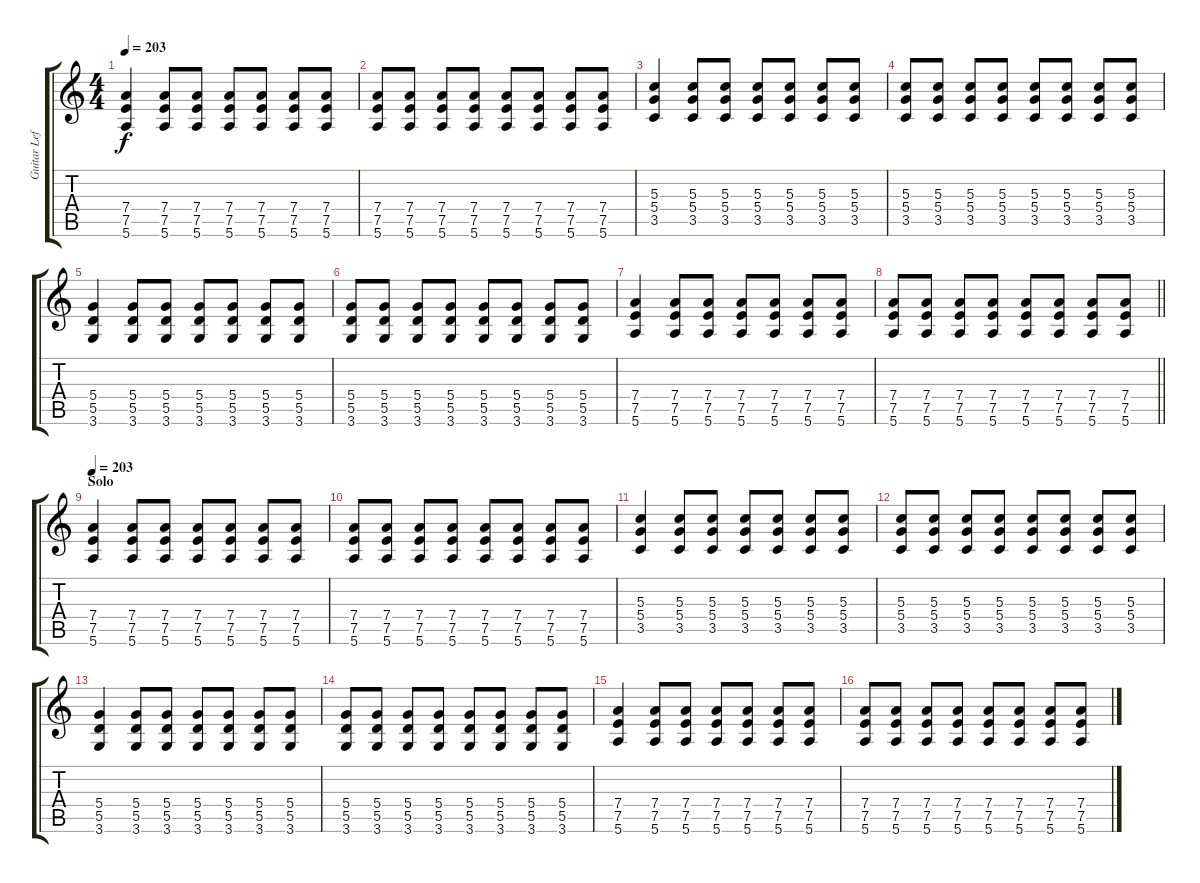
\track ("Guitar Left" "Guitar Lef") {instrument distortionguitar}
\staff {score tabs}
\tuning (E4 B3 G3 D3 A2 E2) {hide}
\ts (4 4)
\tempo 203
\clef g2
\ks c
(7.4 7.5 5.6).4{dy f} (7.4 7.5 5.6).8 (7.4 7.5 5.6).8 (7.4 7.5 5.6).8 (7.4 7.5 5.6).8 (7.4 7.5 5.6).8 (7.4 7.5 5.6).8 |
(7.4 7.5 5.6).8 (7.4 7.5 5.6).8 (7.4 7.5 5.6).8 (7.4 7.5 5.6).8 (7.4 7.5 5.6).8 (7.4 7.5 5.6).8 (7.4 7.5 5.6).8 (7.4 7.5 5.6).8 |
(5.3 5.4 3.5).4 (5.3 5.4 3.5).8 (5.3 5.4 3.5).8 (5.3 5.4 3.5).8 (5.3 5.4 3.5).8 (5.3 5.4 3.5).8 (5.3 5.4 3.5).8 |
(5.3 5.4 3.5).8 (5.3 5.4 3.5).8 (5.3 5.4 3.5).8 (5.3 5.4 3.5).8 (5.3 5.4 3.5).8 (5.3 5.4 3.5).8 (5.3 5.4 3.5).8 (5.3 5.4 3.5).8 |
(5.4 5.5 3.6).4 (5.4 5.5 3.6).8 (5.4 5.5 3.6).8 (5.4 5.5 3.6).8 (5.4 5.5 3.6).8 (5.4 5.5 3.6).8 (5.4 5.5 3.6).8 |
(5.4 5.5 3.6).8 (5.4 5.5 3.6).8 (5.4 5.5 3.6).8 (5.4 5.5 3.6).8 (5.4 5.5 3.6).8 (5.4 5.5 3.6).8 (5.4 5.5 3.6).8 (5.4 5.5 3.6).8 |
(7.4 7.5 5.6).4 (7.4 7.5 5.6).8 (7.4 7.5 5.6).8 (7.4 7.5 5.6).8 (7.4 7.5 5.6).8 (7.4 7.5 5.6).8 (7.4 7.5 5.6).8 |
\barLineRight lightlight
(7.4 7.5 5.6).8 (7.4 7.5 5.6).8 (7.4 7.5 5.6).8 (7.4 7.5 5.6).8 (7.4 7.5 5.6).8 (7.4 7.5 5.6).8 (7.4 7.5 5.6).8 (7.4 7.5 5.6).8 |
\section ("" "Solo")
\tempo 203
(7.4 7.5 5.6).4 (7.4 7.5 5.6).8 (7.4 7.5 5.6).8 (7.4 7.5 5.6).8 (7.4 7.5 5.6).8 (7.4 7.5 5.6).8 (7.4 7.5 5.6).8 |
(7.4 7.5 5.6).8 (7.4 7.5 5.6).8 (7.4 7.5 5.6).8 (7.4 7.5 5.6).8 (7.4 7.5 5.6).8 (7.4 7.5 5.6).8 (7.4 7.5 5.6).8 (7.4 7.5 5.6).8 |
(5.3 5.4 3.5).4 (5.3 5.4 3.5).8 (5.3 5.4 3.5).8 (5.3 5.4 3.5).8 (5.3 5.4 3.5).8 (5.3 5.4 3.5).8 (5.3 5.4 3.5).8 |
(5.3 5.4 3.5).8 (5.3 5.4 3.5).8 (5.3 5.4 3.5).8 (5.3 5.4 3.5).8 (5.3 5.4 3.5).8 (5.3 5.4 3.5).8 (5.3 5.4 3.5).8 (5.3 5.4 3.5).8 |
(5.4 5.5 3.6).4 (5.4 5.5 3.6).8 (5.4 5.5 3.6).8 (5.4 5.5 3.6).8 (5.4 5.5 3.6).8 (5.4 5.5 3.6).8 (5.4 5.5 3.6).8 |
(5.4 5.5 3.6).8 (5.4 5.5 3.6).8 (5.4 5.5 3.6).8 (5.4 5.5 3.6).8 (5.4 5.5 3.6).8 (5.4 5.5 3.6).8 (5.4 5.5 3.6).8 (5.4 5.5 3.6).8 |
(7.4 7.5 5.6).4 (7.4 7.5 5.6).8 (7.4 7.5 5.6).8 (7.4 7.5 5.6).8 (7.4 7.5 5.6).8 (7.4 7.5 5.6).8 (7.4 7.5 5.6).8 |
(7.4 7.5 5.6).8 (7.4 7.5 5.6).8 (7.4 7.5 5.6).8 (7.4 7.5 5.6).8 (7.4 7.5 5.6).8 (7.4 7.5 5.6).8 (7.4 7.5 5.6).8 (7.4 7.5 5.6).8
